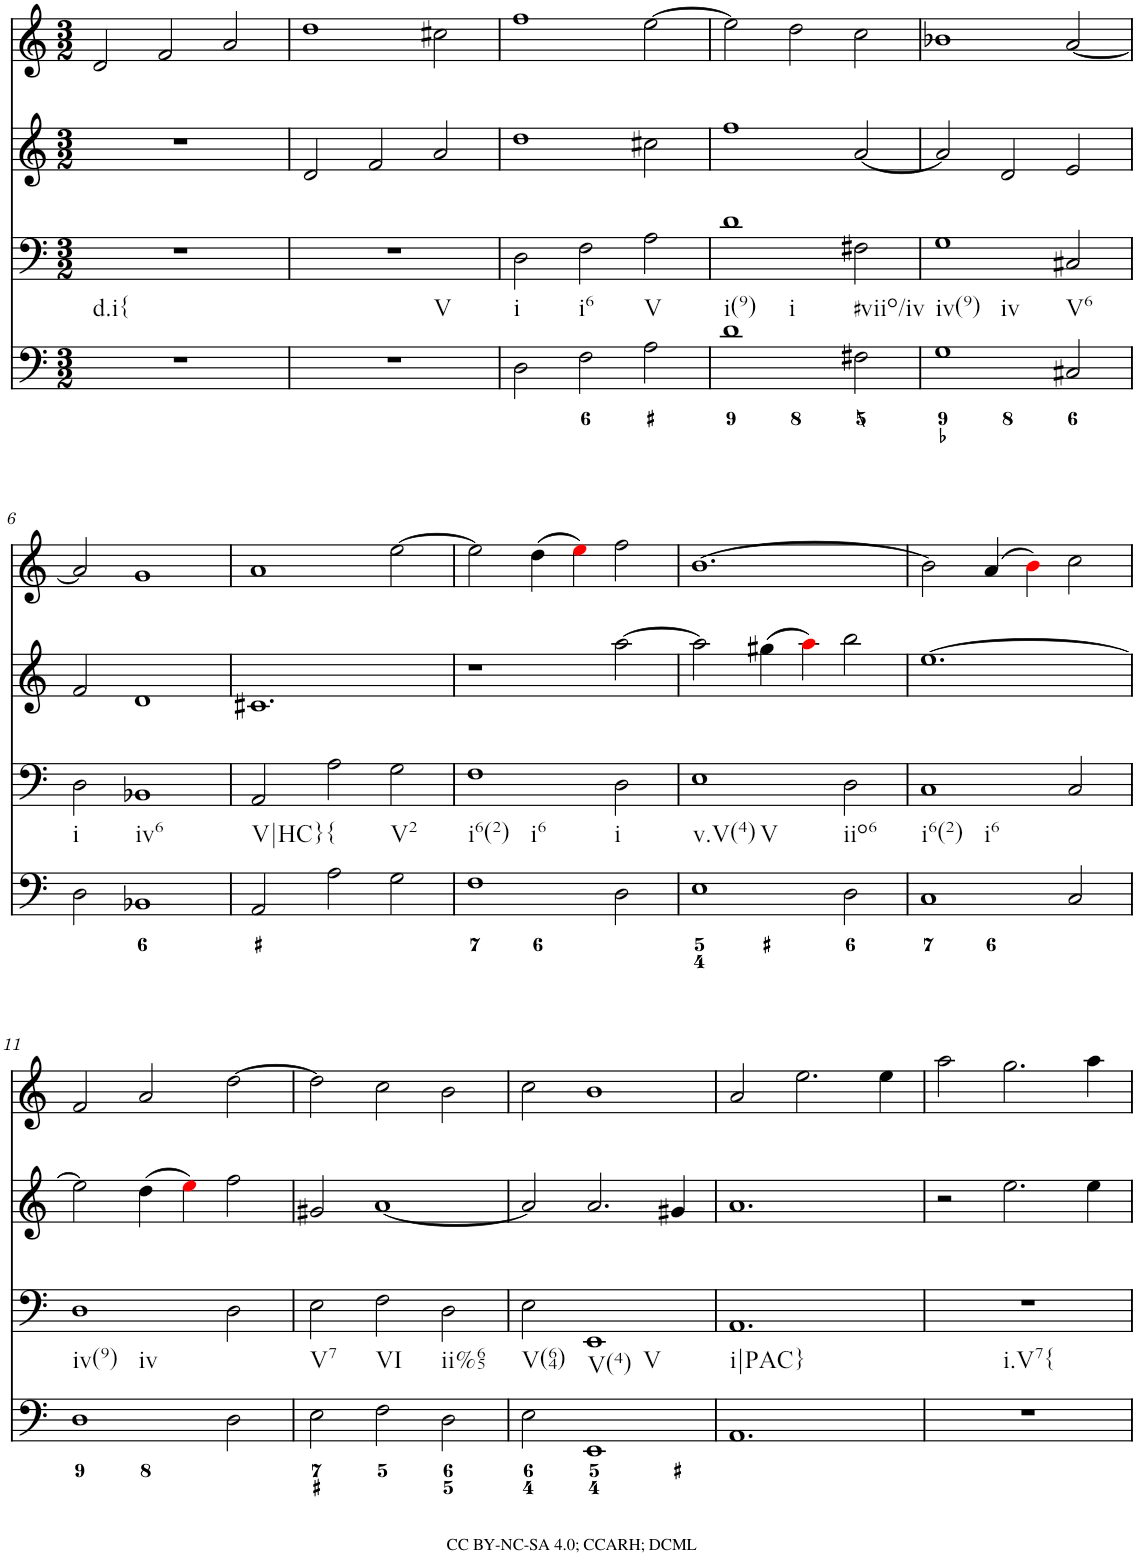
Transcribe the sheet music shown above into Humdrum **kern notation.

**kern	**kern	**kern	**kern
*part4	*part3	*part2	*part1
*staff4	*staff3	*staff2	*staff1
*I"Piano	*I"Piano	*I"Piano	*I"Piano
*I'Pno	*I'Pno	*I'Pno	*I'Pno
*clefF4	*clefF4	*clefG2	*clefG2
*k[]	*k[]	*k[]	*k[]
*M3/2	*M3/2	*M3/2	*M3/2
=1	=1	=1	=1
!	!LO:TX:b:t=d.i{	!	!
1.r	1.r	1.r	2d/
.	.	.	2f/
.	.	.	2a/
=2	=2	=2	=2
!	!LO:TX:b:t=V	!	!
1.r	1.r	2d/	1dd
.	.	2f/	.
.	.	2a/	2cc#X\
=3	=3	=3	=3
!	!LO:TX:b:t=i	!	!
2D\	2D\	1dd	1ff
!	!LO:TX:b:t=i6	!	!
2F\	2F\	.	.
!	!LO:TX:b:t=V	!	!
2A\	2A\	2cc#X\	[2ee\
=4	=4	=4	=4
!	!LO:TX:b:t=i(9)	!	!
!	!LO:TX:b:t=i	!	!
1d	1d	1ff	2ee\]
.	.	.	2dd\
!	!LO:TX:b:t=#viio/iv	!	!
2F#X\	2F#X\	[2a/	2cc\
=5	=5	=5	=5
!	!LO:TX:b:t=iv(9)	!	!
!	!LO:TX:b:t=iv	!	!
1G	1G	2a/]	1b-X
.	.	2d/	.
!	!LO:TX:b:t=V6	!	!
2C#X/	2C#X/	2e/	[2a/
!!LO:LB:g=z
=6	=6	=6	=6
!	!LO:TX:b:t=i	!	!
2D\	2D\	2f/	2a/]
!	!LO:TX:b:t=iv6	!	!
1BB-X	1BB-X	1d	1g
=7	=7	=7	=7
!	!LO:TX:b:t=V|HC}	!	!
2AA/	2AA/	1.c#X	1a
!	!LO:TX:b:t={	!	!
2A\	2A\	.	.
!	!LO:TX:b:t=V2	!	!
2G\	2G\	.	[2ee\
=8	=8	=8	=8
!	!LO:TX:b:t=i6(2)	!	!
!	!LO:TX:b:t=i6	!	!
1F	1F	1r	2ee\]
.	.	.	(4dd\
.	.	.	4eei\)
!	!LO:TX:b:t=i	!	!
2D\	2D\	[2aa\	2ff\
=9	=9	=9	=9
!	!LO:TX:b:t=v.V(4)	!	!
!	!LO:TX:b:t=V	!	!
1E	1E	2aa\]	[1.b
.	.	(4gg#X\	.
.	.	4aai\)	.
!	!LO:TX:b:t=iio6	!	!
2D\	2D\	2bb\	.
=10	=10	=10	=10
!	!LO:TX:b:t=i6(2)	!	!
!	!LO:TX:b:t=i6	!	!
1C	1C	[1.ee	2b\]
.	.	.	(4a/
.	.	.	4bi\)
2C/	2C/	.	2cc\
!!LO:LB:g=z
=11	=11	=11	=11
!	!LO:TX:b:t=iv(9)	!	!
!	!LO:TX:b:t=iv	!	!
1D	1D	2ee\]	2f/
.	.	(4dd\	2a/
.	.	4eei\)	.
2D\	2D\	2ff\	[2dd\
=12	=12	=12	=12
!	!LO:TX:b:t=V7	!	!
2E\	2E\	2g#X/	2dd\]
!	!LO:TX:b:t=VI	!	!
2F\	2F\	[1a	2cc\
!	!LO:TX:b:t=ii%65	!	!
2D\	2D\	.	2b\
=13	=13	=13	=13
!	!LO:TX:b:t=V(64)	!	!
2E\	2E\	2a/]	2cc\
!	!LO:TX:b:t=V(4)	!	!
!	!LO:TX:b:t=V	!	!
1EE	1EE	2.a/	1b
.	.	4g#X/	.
=14	=14	=14	=14
!	!LO:TX:b:t=i|PAC}	!	!
1.AA	1.AA	1.a	2a/
.	.	.	2.ee\
.	.	.	4ee\
=15	=15	=15	=15
!	!LO:TX:b:t=i.V7{	!	!
1.r	1.r	2r	2aa\
.	.	2.ee\	2.gg\
.	.	4ee\	4aa\
=	=	=	=
*-	*-	*-	*-
